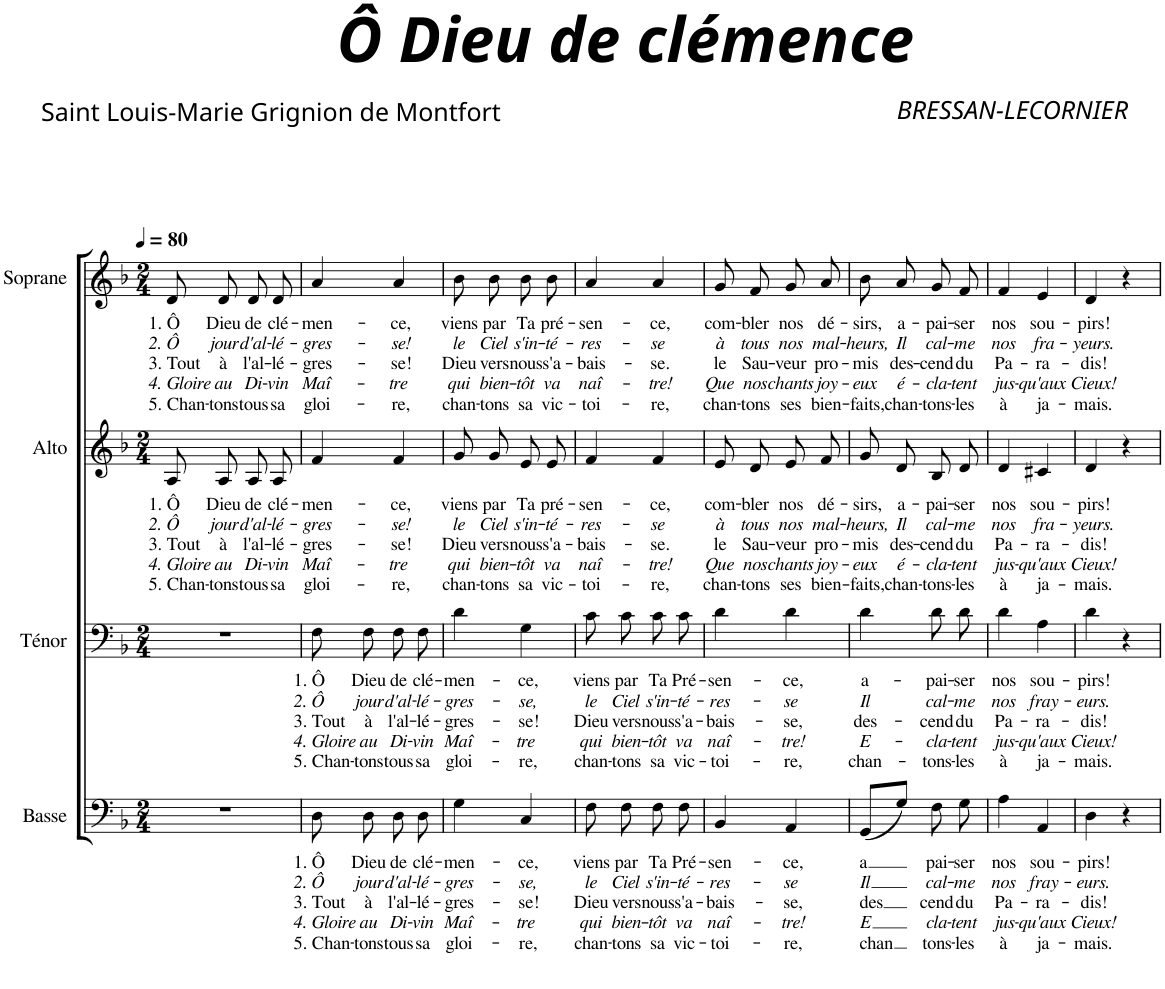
**kern	**text	**text	**text	**text	**text	**kern	**text	**text	**text	**text	**text	**kern	**text	**text	**text	**text	**text	**kern	**text	**text	**text	**text	**text
*part4	*part4	*part4	*part4	*part4	*part4	*part3	*part3	*part3	*part3	*part3	*part3	*part2	*part2	*part2	*part2	*part2	*part2	*part1	*part1	*part1	*part1	*part1	*part1
*staff4	*staff4	*staff4	*staff4	*staff4	*staff4	*staff3	*staff3	*staff3	*staff3	*staff3	*staff3	*staff2	*staff2	*staff2	*staff2	*staff2	*staff2	*staff1	*staff1	*staff1	*staff1	*staff1	*staff1
*I"Basse	*	*	*	*	*	*I"Ténor	*	*	*	*	*	*I"Alto	*	*	*	*	*	*I"Soprane	*	*	*	*	*
*I'B.	*	*	*	*	*	*I'T.	*	*	*	*	*	*I'A.	*	*	*	*	*	*I'S.	*	*	*	*	*
*clefF4	*	*	*	*	*	*clefF4	*	*	*	*	*	*clefG2	*	*	*	*	*	*clefG2	*	*	*	*	*
*k[b-]	*	*	*	*	*	*k[b-]	*	*	*	*	*	*k[b-]	*	*	*	*	*	*k[b-]	*	*	*	*	*
*M2/4	*	*	*	*	*	*M2/4	*	*	*	*	*	*M2/4	*	*	*	*	*	*M2/4	*	*	*	*	*
*MM80	*	*	*	*	*	*MM80	*	*	*	*	*	*MM80	*	*	*	*	*	*MM80	*	*	*	*	*
=1	=1	=1	=1	=1	=1	=1	=1	=1	=1	=1	=1	=1	=1	=1	=1	=1	=1	=1	=1	=1	=1	=1	=1
!	!	!	!	!	!	!	!	!	!	!	!	!	!LO:LY:b	!LO:LY:b	!LO:LY:b	!LO:LY:b	!LO:LY:b	!	!LO:LY:b	!LO:LY:b	!LO:LY:b	!LO:LY:b	!LO:LY:b
2r	.	.	.	.	.	2r	.	.	.	.	.	8A/L	1. Ô	2. Ô	3. Tout	4. Gloire	5. Chan-	8d/L	1. Ô	2. Ô	3. Tout	4. Gloire	5. Chan-
!	!	!	!	!	!	!	!	!	!	!	!	!	!LO:LY:b	!LO:LY:b	!LO:LY:b	!LO:LY:b	!LO:LY:b	!	!LO:LY:b	!LO:LY:b	!LO:LY:b	!LO:LY:b	!LO:LY:b
.	.	.	.	.	.	.	.	.	.	.	.	8A/J	Dieu	jour	à	au	-tons	8d/J	Dieu	jour	à	au	-tons
!	!	!	!	!	!	!	!	!	!	!	!	!	!LO:LY:b	!LO:LY:b	!LO:LY:b	!LO:LY:b	!LO:LY:b	!	!LO:LY:b	!LO:LY:b	!LO:LY:b	!LO:LY:b	!LO:LY:b
.	.	.	.	.	.	.	.	.	.	.	.	8A/L	de	d'al-	l'al-	Di-	tous	8d/L	de	d'al-	l'al-	Di-	tous
!	!	!	!	!	!	!	!	!	!	!	!	!	!LO:LY:b	!LO:LY:b	!LO:LY:b	!LO:LY:b	!LO:LY:b	!	!LO:LY:b	!LO:LY:b	!LO:LY:b	!LO:LY:b	!LO:LY:b
.	.	.	.	.	.	.	.	.	.	.	.	8A/J	clé-	-lé-	-lé-	-vin	sa	8d/J	clé-	-lé-	-lé-	-vin	sa
=2	=2	=2	=2	=2	=2	=2	=2	=2	=2	=2	=2	=2	=2	=2	=2	=2	=2	=2	=2	=2	=2	=2	=2
!	!LO:LY:b	!LO:LY:b	!LO:LY:b	!LO:LY:b	!LO:LY:b	!	!LO:LY:b	!LO:LY:b	!LO:LY:b	!LO:LY:b	!LO:LY:b	!	!LO:LY:b	!LO:LY:b	!LO:LY:b	!LO:LY:b	!LO:LY:b	!	!LO:LY:b	!LO:LY:b	!LO:LY:b	!LO:LY:b	!LO:LY:b
8D\	1. Ô	2. Ô	3. Tout	4. Gloire	5. Chan-	8F\L	1. Ô	2. Ô	3. Tout	4. Gloire	5. Chan-	4f/	-men-	-gres-	-gres-	Maî-	gloi-	4a/	-men-	-gres-	-gres-	Maî-	gloi-
!	!LO:LY:b	!LO:LY:b	!LO:LY:b	!LO:LY:b	!LO:LY:b	!	!LO:LY:b	!LO:LY:b	!LO:LY:b	!LO:LY:b	!LO:LY:b	!	!	!	!	!	!	!	!	!	!	!	!
8D\	Dieu	jour	à	au	-tons	8F\J	Dieu	jour	à	au	-tons	.	.	.	.	.	.	.	.	.	.	.	.
!	!LO:LY:b	!LO:LY:b	!LO:LY:b	!LO:LY:b	!LO:LY:b	!	!LO:LY:b	!LO:LY:b	!LO:LY:b	!LO:LY:b	!LO:LY:b	!	!LO:LY:b	!LO:LY:b	!LO:LY:b	!LO:LY:b	!LO:LY:b	!	!LO:LY:b	!LO:LY:b	!LO:LY:b	!LO:LY:b	!LO:LY:b
8D\	de	d'al-	l'al-	Di-	tous	8F\L	de	d'al-	l'al-	Di-	tous	4f/	-ce,	-se!	-se!	-tre	-re,	4a/	-ce,	-se!	-se!	-tre	-re,
!	!LO:LY:b	!LO:LY:b	!LO:LY:b	!LO:LY:b	!LO:LY:b	!	!LO:LY:b	!LO:LY:b	!LO:LY:b	!LO:LY:b	!LO:LY:b	!	!	!	!	!	!	!	!	!	!	!	!
8D\	clé-	-lé-	-lé-	-vin	sa	8F\J	clé-	-lé-	-lé-	-vin	sa	.	.	.	.	.	.	.	.	.	.	.	.
=3	=3	=3	=3	=3	=3	=3	=3	=3	=3	=3	=3	=3	=3	=3	=3	=3	=3	=3	=3	=3	=3	=3	=3
!	!LO:LY:b	!LO:LY:b	!LO:LY:b	!LO:LY:b	!LO:LY:b	!	!LO:LY:b	!LO:LY:b	!LO:LY:b	!LO:LY:b	!LO:LY:b	!	!LO:LY:b	!LO:LY:b	!LO:LY:b	!LO:LY:b	!LO:LY:b	!	!LO:LY:b	!LO:LY:b	!LO:LY:b	!LO:LY:b	!LO:LY:b
4G\	-men-	-gres-	-gres-	Maî-	gloi-	4d\	-men-	-gres-	-gres-	Maî-	gloi-	8g/L	viens	le	Dieu	qui	chan-	8b-\L	viens	le	Dieu	qui	chan-
!	!	!	!	!	!	!	!	!	!	!	!	!	!LO:LY:b	!LO:LY:b	!LO:LY:b	!LO:LY:b	!LO:LY:b	!	!LO:LY:b	!LO:LY:b	!LO:LY:b	!LO:LY:b	!LO:LY:b
.	.	.	.	.	.	.	.	.	.	.	.	8g/J	par	Ciel	vers	bien-	-tons	8b-\J	par	Ciel	vers	bien-	-tons
!	!LO:LY:b	!LO:LY:b	!LO:LY:b	!LO:LY:b	!LO:LY:b	!	!LO:LY:b	!LO:LY:b	!LO:LY:b	!LO:LY:b	!LO:LY:b	!	!LO:LY:b	!LO:LY:b	!LO:LY:b	!LO:LY:b	!LO:LY:b	!	!LO:LY:b	!LO:LY:b	!LO:LY:b	!LO:LY:b	!LO:LY:b
4C/	-ce,	-se,	-se!	-tre	-re,	4G\	-ce,	-se,	-se!	-tre	-re,	8e/L	Ta	s'in-	nous	-tôt	sa	8b-\L	Ta	s'in-	nous	-tôt	sa
!	!	!	!	!	!	!	!	!	!	!	!	!	!LO:LY:b	!LO:LY:b	!LO:LY:b	!LO:LY:b	!LO:LY:b	!	!LO:LY:b	!LO:LY:b	!LO:LY:b	!LO:LY:b	!LO:LY:b
.	.	.	.	.	.	.	.	.	.	.	.	8e/J	pré-	-té-	s'a-	va	vic-	8b-\J	pré-	-té-	s'a-	va	vic-
=4	=4	=4	=4	=4	=4	=4	=4	=4	=4	=4	=4	=4	=4	=4	=4	=4	=4	=4	=4	=4	=4	=4	=4
!	!LO:LY:b	!LO:LY:b	!LO:LY:b	!LO:LY:b	!LO:LY:b	!	!LO:LY:b	!LO:LY:b	!LO:LY:b	!LO:LY:b	!LO:LY:b	!	!LO:LY:b	!LO:LY:b	!LO:LY:b	!LO:LY:b	!LO:LY:b	!	!LO:LY:b	!LO:LY:b	!LO:LY:b	!LO:LY:b	!LO:LY:b
8F\	viens	le	Dieu	qui	chan-	8c\L	viens	le	Dieu	qui	chan-	4f/	-sen-	-res-	-bais-	naî-	-toi-	4a/	-sen-	-res-	-bais-	naî-	-toi-
!	!LO:LY:b	!LO:LY:b	!LO:LY:b	!LO:LY:b	!LO:LY:b	!	!LO:LY:b	!LO:LY:b	!LO:LY:b	!LO:LY:b	!LO:LY:b	!	!	!	!	!	!	!	!	!	!	!	!
8F\	par	Ciel	vers	bien-	-tons	8c\J	par	Ciel	vers	bien-	-tons	.	.	.	.	.	.	.	.	.	.	.	.
!	!LO:LY:b	!LO:LY:b	!LO:LY:b	!LO:LY:b	!LO:LY:b	!	!LO:LY:b	!LO:LY:b	!LO:LY:b	!LO:LY:b	!LO:LY:b	!	!LO:LY:b	!LO:LY:b	!LO:LY:b	!LO:LY:b	!LO:LY:b	!	!LO:LY:b	!LO:LY:b	!LO:LY:b	!LO:LY:b	!LO:LY:b
8F\	Ta	s'in-	nous	-tôt	sa	8c\L	Ta	s'in-	nous	-tôt	sa	4f/	-ce,	-se	-se.	-tre!	-re,	4a/	-ce,	-se	-se.	-tre!	-re,
!	!LO:LY:b	!LO:LY:b	!LO:LY:b	!LO:LY:b	!LO:LY:b	!	!LO:LY:b	!LO:LY:b	!LO:LY:b	!LO:LY:b	!LO:LY:b	!	!	!	!	!	!	!	!	!	!	!	!
8F\	Pré-	-té-	s'a-	va	vic-	8c\J	Pré-	-té-	s'a-	va	vic-	.	.	.	.	.	.	.	.	.	.	.	.
=5	=5	=5	=5	=5	=5	=5	=5	=5	=5	=5	=5	=5	=5	=5	=5	=5	=5	=5	=5	=5	=5	=5	=5
!	!LO:LY:b	!LO:LY:b	!LO:LY:b	!LO:LY:b	!LO:LY:b	!	!LO:LY:b	!LO:LY:b	!LO:LY:b	!LO:LY:b	!LO:LY:b	!	!LO:LY:b	!LO:LY:b	!LO:LY:b	!LO:LY:b	!LO:LY:b	!	!LO:LY:b	!LO:LY:b	!LO:LY:b	!LO:LY:b	!LO:LY:b
4BB-/	-sen-	-res-	-bais-	naî-	-toi-	4d\	-sen-	-res-	-bais-	naî-	-toi-	8e/L	com-	à	le	Que	chan-	8g/L	com-	à	le	Que	chan-
!	!	!	!	!	!	!	!	!	!	!	!	!	!LO:LY:b	!LO:LY:b	!LO:LY:b	!LO:LY:b	!LO:LY:b	!	!LO:LY:b	!LO:LY:b	!LO:LY:b	!LO:LY:b	!LO:LY:b
.	.	.	.	.	.	.	.	.	.	.	.	8d/J	-bler	tous	Sau-	nos	-tons	8f/J	-bler	tous	Sau-	nos	-tons
!	!LO:LY:b	!LO:LY:b	!LO:LY:b	!LO:LY:b	!LO:LY:b	!	!LO:LY:b	!LO:LY:b	!LO:LY:b	!LO:LY:b	!LO:LY:b	!	!LO:LY:b	!LO:LY:b	!LO:LY:b	!LO:LY:b	!LO:LY:b	!	!LO:LY:b	!LO:LY:b	!LO:LY:b	!LO:LY:b	!LO:LY:b
4AA/	-ce,	-se	-se,	-tre!	-re,	4d\	-ce,	-se	-se,	-tre!	-re,	8e/L	nos	nos	-veur	chants	ses	8g/L	nos	nos	-veur	chants	ses
!	!	!	!	!	!	!	!	!	!	!	!	!	!LO:LY:b	!LO:LY:b	!LO:LY:b	!LO:LY:b	!LO:LY:b	!	!LO:LY:b	!LO:LY:b	!LO:LY:b	!LO:LY:b	!LO:LY:b
.	.	.	.	.	.	.	.	.	.	.	.	8f/J	dé-	mal-	pro-	joy-	bien-	8a/J	dé-	mal-	pro-	joy-	bien-
=6	=6	=6	=6	=6	=6	=6	=6	=6	=6	=6	=6	=6	=6	=6	=6	=6	=6	=6	=6	=6	=6	=6	=6
!	!LO:LY:b	!LO:LY:b	!LO:LY:b	!LO:LY:b	!LO:LY:b	!	!LO:LY:b	!LO:LY:b	!LO:LY:b	!LO:LY:b	!LO:LY:b	!	!LO:LY:b	!LO:LY:b	!LO:LY:b	!LO:LY:b	!LO:LY:b	!	!LO:LY:b	!LO:LY:b	!LO:LY:b	!LO:LY:b	!LO:LY:b
(8GG/L	a	Il	des	E	chan	4d\	a-	Il	des-	E-	chan-	8g/L	-sirs,	-heurs,	-mis	-eux	-faits,	8b-/L	-sirs,	-heurs,	-mis	-eux	-faits,
!	!	!	!	!	!	!	!	!	!	!	!	!	!LO:LY:b	!LO:LY:b	!LO:LY:b	!LO:LY:b	!LO:LY:b	!	!LO:LY:b	!LO:LY:b	!LO:LY:b	!LO:LY:b	!LO:LY:b
8G/J)	.	.	.	.	.	.	.	.	.	.	.	8d/J	a-	Il	des-	é-	chan-	8a/J	a-	Il	des-	é-	chan-
!	!LO:LY:b	!LO:LY:b	!LO:LY:b	!LO:LY:b	!LO:LY:b	!	!LO:LY:b	!LO:LY:b	!LO:LY:b	!LO:LY:b	!LO:LY:b	!	!LO:LY:b	!LO:LY:b	!LO:LY:b	!LO:LY:b	!LO:LY:b	!	!LO:LY:b	!LO:LY:b	!LO:LY:b	!LO:LY:b	!LO:LY:b
8F\	pai-	cal-	cend	cla-	tons-	8d\L	-pai-	cal-	-cend	-cla-	-tons-	8B-/L	-pai-	cal-	-cend	-cla-	-tons-	8g/L	-pai-	cal-	-cend	-cla-	-tons-
!	!LO:LY:b	!LO:LY:b	!LO:LY:b	!LO:LY:b	!LO:LY:b	!	!LO:LY:b	!LO:LY:b	!LO:LY:b	!LO:LY:b	!LO:LY:b	!	!LO:LY:b	!LO:LY:b	!LO:LY:b	!LO:LY:b	!LO:LY:b	!	!LO:LY:b	!LO:LY:b	!LO:LY:b	!LO:LY:b	!LO:LY:b
8G\	-ser	-me	du	-tent	-les	8d\J	-ser	-me	du	-tent	-les	8d/J	-ser	-me	du	-tent	-les	8f/J	-ser	-me	du	-tent	-les
=7	=7	=7	=7	=7	=7	=7	=7	=7	=7	=7	=7	=7	=7	=7	=7	=7	=7	=7	=7	=7	=7	=7	=7
!	!LO:LY:b	!LO:LY:b	!LO:LY:b	!LO:LY:b	!LO:LY:b	!	!LO:LY:b	!LO:LY:b	!LO:LY:b	!LO:LY:b	!LO:LY:b	!	!LO:LY:b	!LO:LY:b	!LO:LY:b	!LO:LY:b	!LO:LY:b	!	!LO:LY:b	!LO:LY:b	!LO:LY:b	!LO:LY:b	!LO:LY:b
4A\	nos	nos	Pa-	jus-	à	4d\	nos	nos	Pa-	jus-	à	4d/	nos	nos	Pa-	jus-	à	4f/	nos	nos	Pa-	jus-	à
!	!LO:LY:b	!LO:LY:b	!LO:LY:b	!LO:LY:b	!LO:LY:b	!	!LO:LY:b	!LO:LY:b	!LO:LY:b	!LO:LY:b	!LO:LY:b	!	!LO:LY:b	!LO:LY:b	!LO:LY:b	!LO:LY:b	!LO:LY:b	!	!LO:LY:b	!LO:LY:b	!LO:LY:b	!LO:LY:b	!LO:LY:b
4AA/	sou-	fray-	-ra-	-qu'aux	ja-	4A\	sou-	fray-	-ra-	-qu'aux	ja-	4c#X/	sou-	fra-	-ra-	-qu'aux	ja-	4e/	sou-	fra-	-ra-	-qu'aux	ja-
=8	=8	=8	=8	=8	=8	=8	=8	=8	=8	=8	=8	=8	=8	=8	=8	=8	=8	=8	=8	=8	=8	=8	=8
!	!LO:LY:b	!LO:LY:b	!LO:LY:b	!LO:LY:b	!LO:LY:b	!	!LO:LY:b	!LO:LY:b	!LO:LY:b	!LO:LY:b	!LO:LY:b	!	!LO:LY:b	!LO:LY:b	!LO:LY:b	!LO:LY:b	!LO:LY:b	!	!LO:LY:b	!LO:LY:b	!LO:LY:b	!LO:LY:b	!LO:LY:b
4D\	-pirs!	-eurs.	-dis!	Cieux!	-mais.	4d\	-pirs!	-eurs.	-dis!	Cieux!	-mais.	4d/	-pirs!	-yeurs.	-dis!	Cieux!	-mais.	4d/	-pirs!	-yeurs.	-dis!	Cieux!	-mais.
4r	.	.	.	.	.	4r	.	.	.	.	.	4r	.	.	.	.	.	4r	.	.	.	.	.
=	=	=	=	=	=	=	=	=	=	=	=	=	=	=	=	=	=	=	=	=	=	=	=
*-	*-	*-	*-	*-	*-	*-	*-	*-	*-	*-	*-	*-	*-	*-	*-	*-	*-	*-	*-	*-	*-	*-	*-
